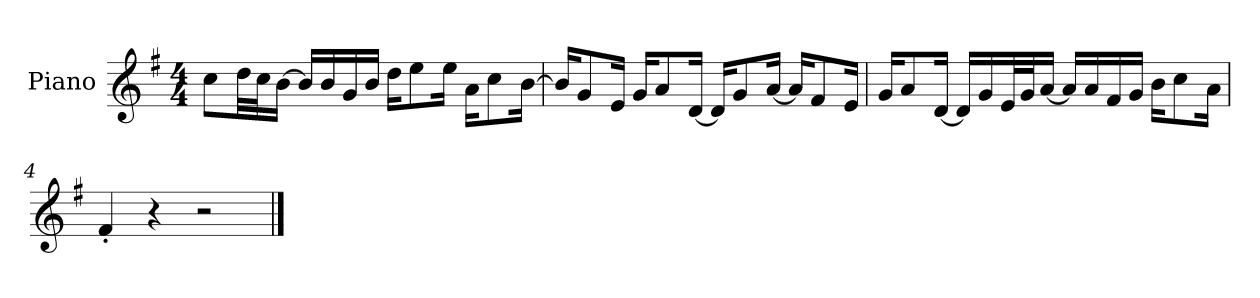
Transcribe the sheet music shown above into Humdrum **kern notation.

**kern
*part1
*staff1
*I"Piano
*I'P-no
*clefG2
*k[f#]
*M4/4
*MM90
=1
8cc\L
32dd\LL
32cc\J
[16b\JJ
16b/LL]
16b/
16g/
16b/JJ
16dd\KL
8ee\
16ee\Jk
16a\KL
8cc\
[16b\Jk
=2
16b/KL]
8g/
16e/Jk
16g/KL
8a/
[16d/Jk
16d/KL]
8g/
[16a/Jk
16a/KL]
8f#/
16e/Jk
=3
16g/KL
8a/
[16d/Jk
16d/LL]
16g/
32e/L
32g/J
[16a/JJ
16a/LL]
16a/
16f#/
16g/JJ
16b\KL
8cc\
16a\Jk
!!LO:LB:g=z
=4
4f#'/
4r
2r
==
*-
